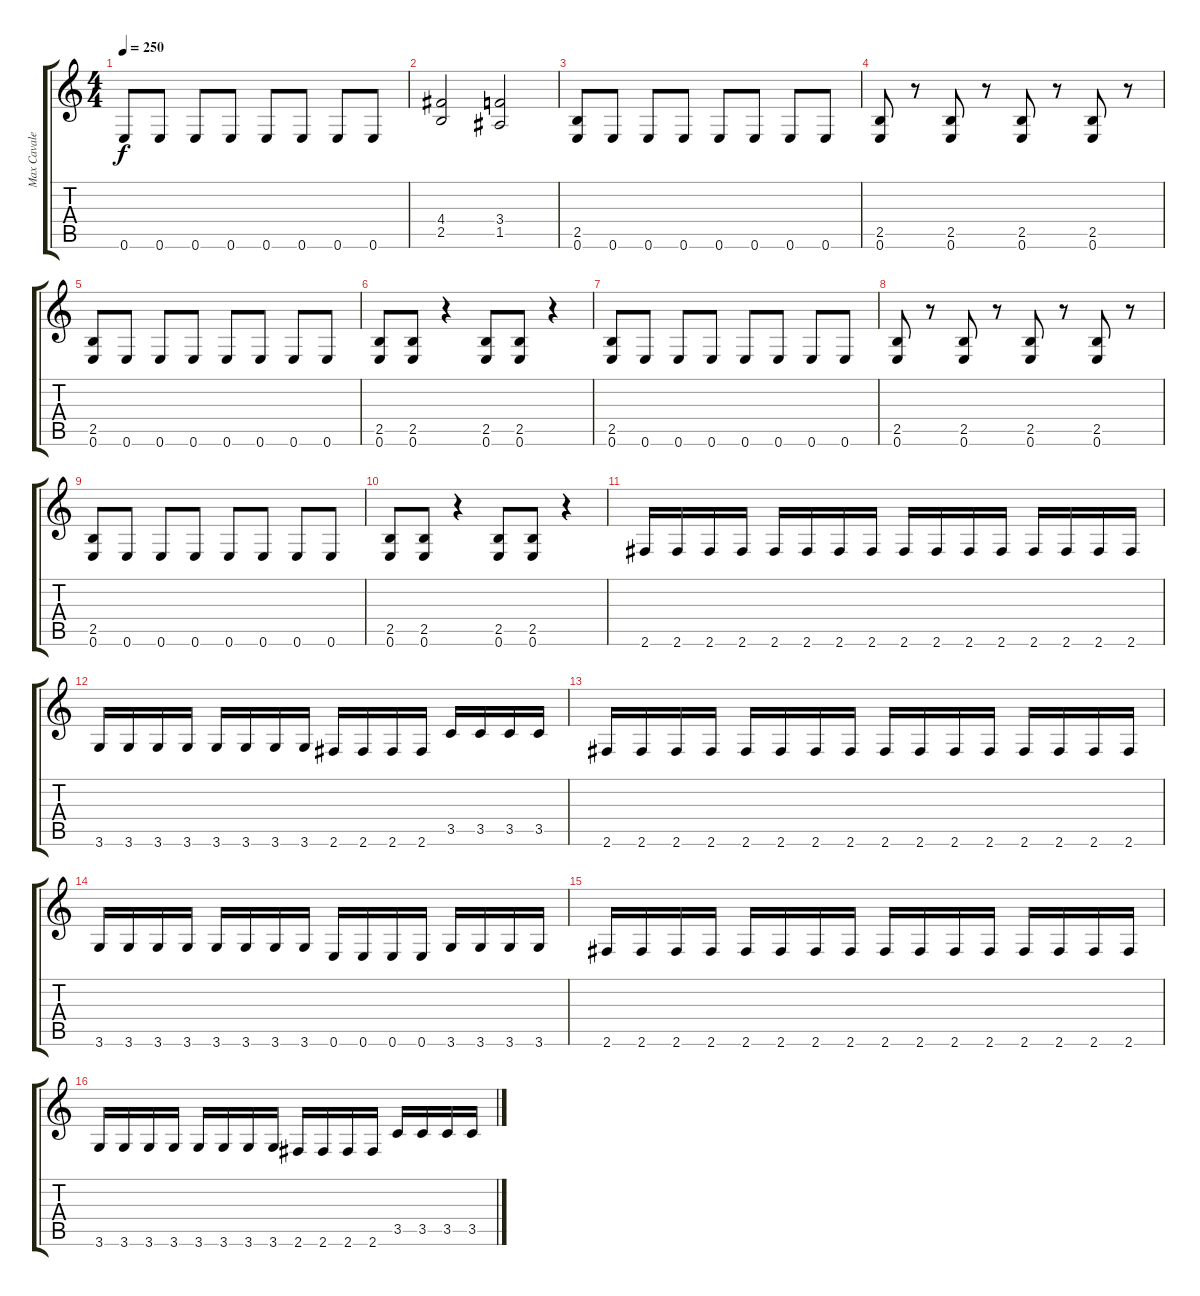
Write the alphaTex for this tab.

\track ("Max Cavalera" "Max Cavale") {instrument distortionguitar}
\staff {score tabs}
\tuning (E4 B3 G3 D3 A2 E2) {hide}
\ts (4 4)
\tempo 250
\clef g2
\ks c
0.6.8{dy f} 0.6.8 0.6.8 0.6.8 0.6.8 0.6.8 0.6.8 0.6.8 |
(4.4 2.5).2 (3.4 1.5).2 |
(2.5 0.6).8 0.6.8 0.6.8 0.6.8 0.6.8 0.6.8 0.6.8 0.6.8 |
(2.5 0.6).8 r.8 (2.5 0.6).8 r.8 (2.5 0.6).8 r.8 (2.5 0.6).8 r.8 |
(2.5 0.6).8 0.6.8 0.6.8 0.6.8 0.6.8 0.6.8 0.6.8 0.6.8 |
(2.5 0.6).8 (2.5 0.6).8 r.4 (2.5 0.6).8 (2.5 0.6).8 r.4 |
(2.5 0.6).8 0.6.8 0.6.8 0.6.8 0.6.8 0.6.8 0.6.8 0.6.8 |
(2.5 0.6).8 r.8 (2.5 0.6).8 r.8 (2.5 0.6).8 r.8 (2.5 0.6).8 r.8 |
(2.5 0.6).8 0.6.8 0.6.8 0.6.8 0.6.8 0.6.8 0.6.8 0.6.8 |
(2.5 0.6).8 (2.5 0.6).8 r.4 (2.5 0.6).8 (2.5 0.6).8 r.4 |
2.6.16 2.6.16 2.6.16 2.6.16 2.6.16 2.6.16 2.6.16 2.6.16 2.6.16 2.6.16 2.6.16 2.6.16 2.6.16 2.6.16 2.6.16 2.6.16 |
3.6.16 3.6.16 3.6.16 3.6.16 3.6.16 3.6.16 3.6.16 3.6.16 2.6.16 2.6.16 2.6.16 2.6.16 3.5.16 3.5.16 3.5.16 3.5.16 |
2.6.16 2.6.16 2.6.16 2.6.16 2.6.16 2.6.16 2.6.16 2.6.16 2.6.16 2.6.16 2.6.16 2.6.16 2.6.16 2.6.16 2.6.16 2.6.16 |
3.6.16 3.6.16 3.6.16 3.6.16 3.6.16 3.6.16 3.6.16 3.6.16 0.6.16 0.6.16 0.6.16 0.6.16 3.6.16 3.6.16 3.6.16 3.6.16 |
2.6.16 2.6.16 2.6.16 2.6.16 2.6.16 2.6.16 2.6.16 2.6.16 2.6.16 2.6.16 2.6.16 2.6.16 2.6.16 2.6.16 2.6.16 2.6.16 |
3.6.16 3.6.16 3.6.16 3.6.16 3.6.16 3.6.16 3.6.16 3.6.16 2.6.16 2.6.16 2.6.16 2.6.16 3.5.16 3.5.16 3.5.16 3.5.16
